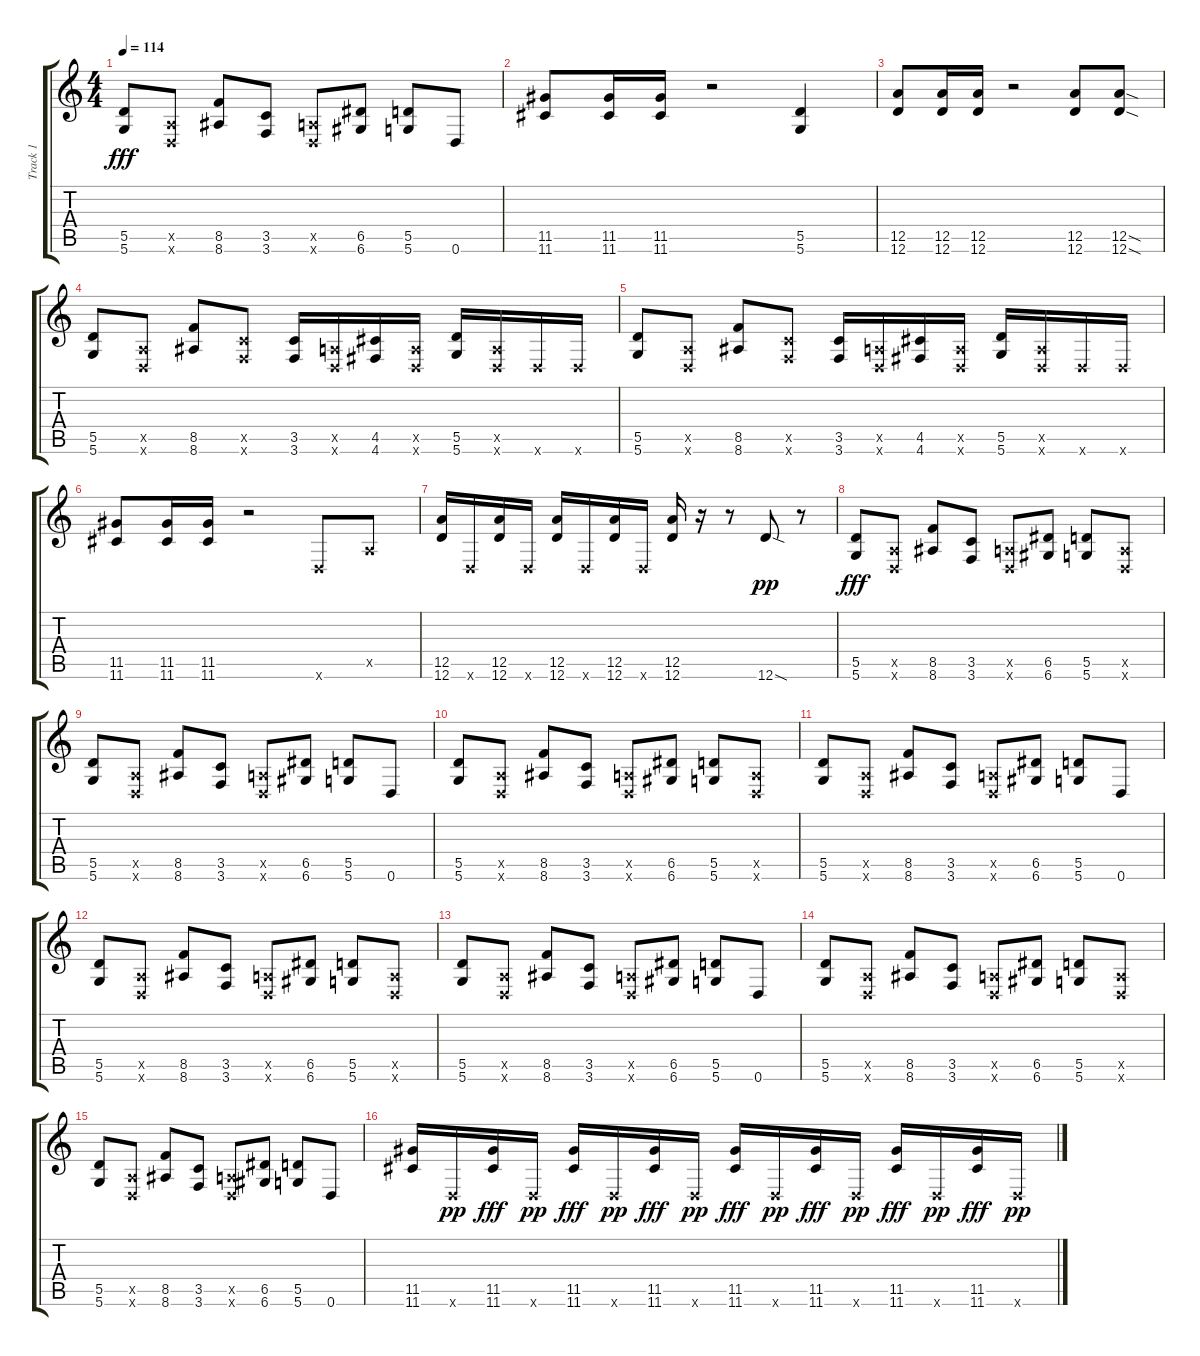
\track ("Track 1" "Track 1") {instrument electricguitarjazz}
\staff {score tabs}
\tuning (E4 B3 G3 D3 A2 D2) {hide}
\ts (4 4)
\tempo 114
\clef g2
\ks c
(5.5 5.6).8{dy fff} (0.5{x} 0.6{x}).8 (8.5 8.6).8 (3.5 3.6).8 (0.5{x} 0.6{x}).8 (6.5 6.6).8 (5.5 5.6).8 0.6.8 |
(11.5 11.6).8 (11.5 11.6).16 (11.5 11.6).16 r.2 (5.5 5.6).4 |
(12.5 12.6).8 (12.5 12.6).16 (12.5 12.6).16 r.2 (12.5 12.6).8 (12.5{sod} 12.6{sod}).8 |
(5.5 5.6).8 (0.5{x} 0.6{x}).8 (8.5 8.6).8 (3.5{x} 3.6{x}).8 (3.5 3.6).16 (0.5{x} 0.6{x}).16 (4.5 4.6).16 (0.5{x} 0.6{x}).16 (5.5 5.6).16 (0.5{x} 0.6{x}).16 0.6{x}.16 0.6{x}.16 |
(5.5 5.6).8 (0.5{x} 0.6{x}).8 (8.5 8.6).8 (3.5{x} 3.6{x}).8 (3.5 3.6).16 (0.5{x} 0.6{x}).16 (4.5 4.6).16 (0.5{x} 0.6{x}).16 (5.5 5.6).16 (0.5{x} 0.6{x}).16 0.6{x}.16 0.6{x}.16 |
(11.5 11.6).8 (11.5 11.6).16 (11.5 11.6).16 r.2 0.6{x}.8 0.5{x}.8 |
(12.5 12.6).16 0.6{x}.16 (12.5 12.6).16 0.6{x}.16 (12.5 12.6).16 0.6{x}.16 (12.5 12.6).16 0.6{x}.16 (12.5 12.6).16 r.16 r.8 12.6{sod}.8{dy pp} r.8 |
(5.5 5.6).8{dy fff} (0.5{x} 0.6{x}).8 (8.5 8.6).8 (3.5 3.6).8 (0.5{x} 0.6{x}).8 (6.5 6.6).8 (5.5 5.6).8 (0.5{x} 0.6{x}).8 |
(5.5 5.6).8 (0.5{x} 0.6{x}).8 (8.5 8.6).8 (3.5 3.6).8 (0.5{x} 0.6{x}).8 (6.5 6.6).8 (5.5 5.6).8 0.6.8 |
(5.5 5.6).8 (0.5{x} 0.6{x}).8 (8.5 8.6).8 (3.5 3.6).8 (0.5{x} 0.6{x}).8 (6.5 6.6).8 (5.5 5.6).8 (0.5{x} 0.6{x}).8 |
(5.5 5.6).8 (0.5{x} 0.6{x}).8 (8.5 8.6).8 (3.5 3.6).8 (0.5{x} 0.6{x}).8 (6.5 6.6).8 (5.5 5.6).8 0.6.8 |
(5.5 5.6).8 (0.5{x} 0.6{x}).8 (8.5 8.6).8 (3.5 3.6).8 (0.5{x} 0.6{x}).8 (6.5 6.6).8 (5.5 5.6).8 (0.5{x} 0.6{x}).8 |
(5.5 5.6).8 (0.5{x} 0.6{x}).8 (8.5 8.6).8 (3.5 3.6).8 (0.5{x} 0.6{x}).8 (6.5 6.6).8 (5.5 5.6).8 0.6.8 |
(5.5 5.6).8 (0.5{x} 0.6{x}).8 (8.5 8.6).8 (3.5 3.6).8 (0.5{x} 0.6{x}).8 (6.5 6.6).8 (5.5 5.6).8 (0.5{x} 0.6{x}).8 |
(5.5 5.6).8 (0.5{x} 0.6{x}).8 (8.5 8.6).8 (3.5 3.6).8 (0.5{x} 0.6{x}).8 (6.5 6.6).8 (5.5 5.6).8 0.6.8 |
(11.5 11.6).16 0.6{x}.16{dy pp} (11.5 11.6).16{dy fff} 0.6{x}.16{dy pp} (11.5 11.6).16{dy fff} 0.6{x}.16{dy pp} (11.5 11.6).16{dy fff} 0.6{x}.16{dy pp} (11.5 11.6).16{dy fff} 0.6{x}.16{dy pp} (11.5 11.6).16{dy fff} 0.6{x}.16{dy pp} (11.5 11.6).16{dy fff} 0.6{x}.16{dy pp} (11.5 11.6).16{dy fff} 0.6{x}.16{dy pp}
